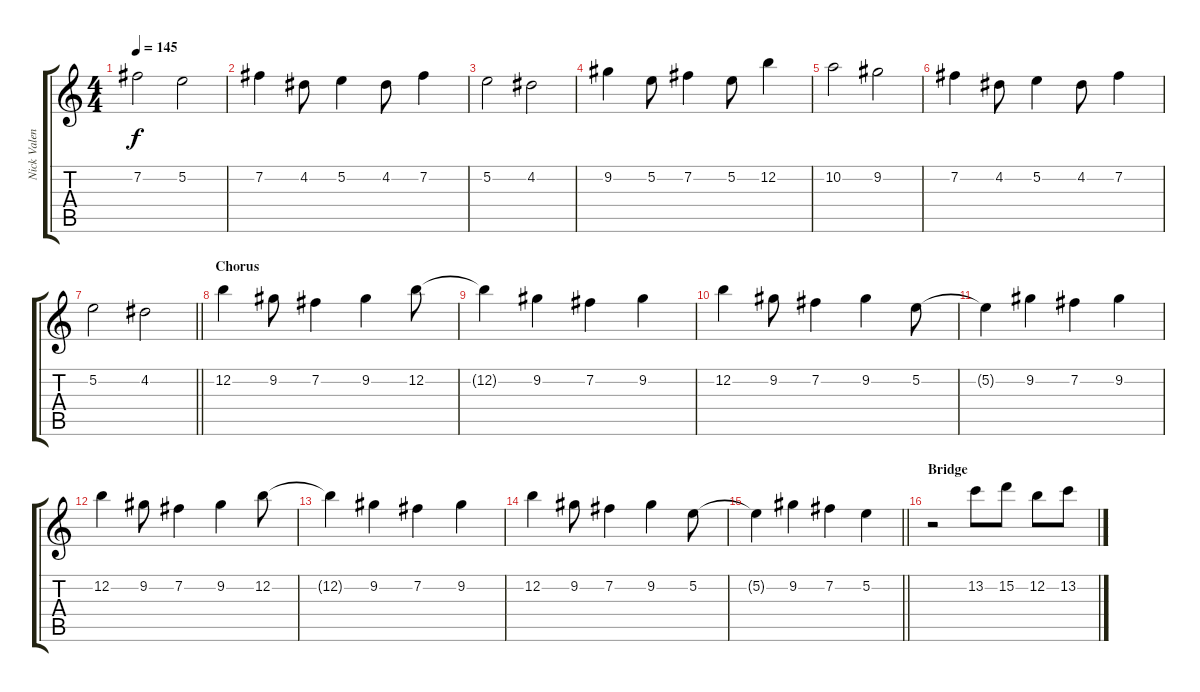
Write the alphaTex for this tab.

\track ("Nick Valensi" "Nick Valen") {instrument electricguitarjazz}
\staff {score tabs}
\tuning (E4 B3 G3 D3 A2 E2) {hide}
\ts (4 4)
\tempo 145
\clef g2
\ks c
7.2.2{dy f} 5.2.2 |
7.2.4 4.2.8 5.2.4 4.2.8 7.2.4 |
5.2.2 4.2.2 |
9.2.4 5.2.8 7.2.4 5.2.8 12.2.4 |
10.2.2 9.2.2 |
7.2.4 4.2.8 5.2.4 4.2.8 7.2.4 |
\barLineRight lightlight
5.2.2 4.2.2 |
\section ("" "Chorus")
12.2.4 9.2.8 7.2.4 9.2.4 12.2.8 |
12.2{t}.4 9.2.4 7.2.4 9.2.4 |
12.2.4 9.2.8 7.2.4 9.2.4 5.2.8 |
5.2{t}.4 9.2.4 7.2.4 9.2.4 |
12.2.4 9.2.8 7.2.4 9.2.4 12.2.8 |
12.2{t}.4 9.2.4 7.2.4 9.2.4 |
12.2.4 9.2.8 7.2.4 9.2.4 5.2.8 |
\barLineRight lightlight
5.2{t}.4 9.2.4 7.2.4 5.2.4 |
\section ("" "Bridge")
r.2 13.2.8 15.2.8 12.2.8 13.2.8
